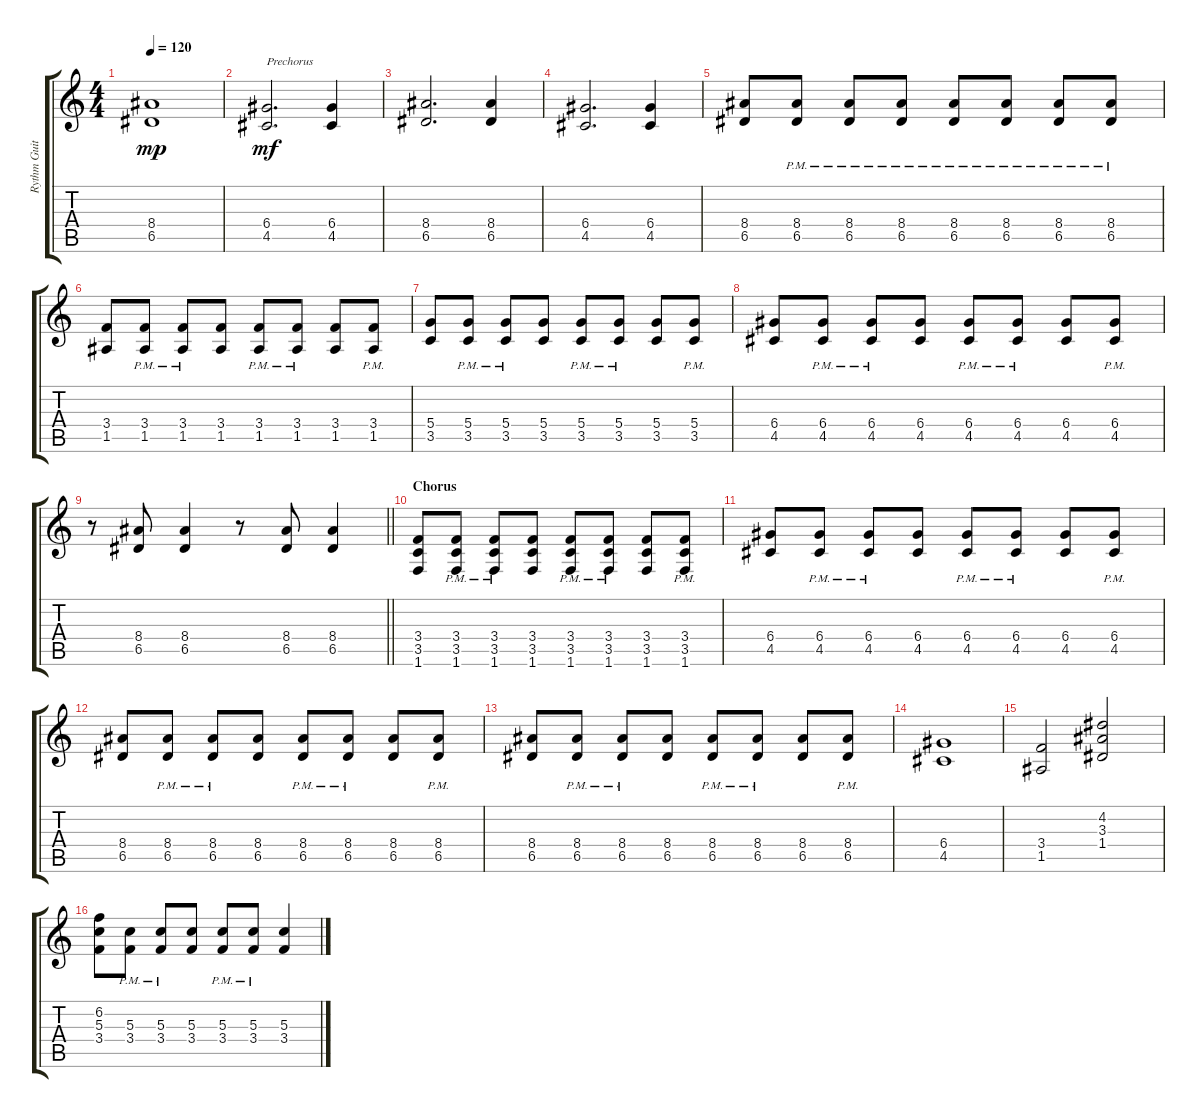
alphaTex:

\track ("Rythm Guitar" "Rythm Guit") {instrument overdrivenguitar}
\staff {score tabs}
\tuning (E4 B3 G3 D3 A2 E2) {hide}
\ts (4 4)
\tempo 120
\clef g2
\ks c
(8.4 6.5).1{dy mp} |
(6.4 4.5).2{d txt "Prechorus" dy mf} (6.4 4.5).4 |
(8.4 6.5).2{d} (8.4 6.5).4 |
(6.4 4.5).2{d} (6.4 4.5).4 |
(8.4 6.5).8 (8.4{pm} 6.5{pm}).8 (8.4{pm} 6.5{pm}).8 (8.4{pm} 6.5{pm}).8 (8.4{pm} 6.5{pm}).8 (8.4{pm} 6.5{pm}).8 (8.4{pm} 6.5{pm}).8 (8.4{pm} 6.5{pm}).8 |
(3.4 1.5).8 (3.4 1.5{pm}).8 (3.4 1.5{pm}).8 (3.4 1.5).8 (3.4 1.5{pm}).8 (3.4 1.5{pm}).8 (3.4 1.5).8 (3.4 1.5{pm}).8 |
(5.4 3.5).8 (5.4 3.5{pm}).8 (5.4 3.5{pm}).8 (5.4 3.5).8 (5.4 3.5{pm}).8 (5.4 3.5{pm}).8 (5.4 3.5).8 (5.4 3.5{pm}).8 |
(6.4 4.5).8 (6.4 4.5{pm}).8 (6.4 4.5{pm}).8 (6.4 4.5).8 (6.4 4.5{pm}).8 (6.4 4.5{pm}).8 (6.4 4.5).8 (6.4 4.5{pm}).8 |
\barLineRight lightlight
r.8 (8.4 6.5).8 (8.4 6.5).4 r.8 (8.4 6.5).8 (8.4 6.5).4 |
\section ("" "Chorus")
(3.4 3.5 1.6).8 (3.4 3.5{pm} 1.6).8 (3.4 3.5{pm} 1.6).8 (3.4 3.5 1.6).8 (3.4 3.5{pm} 1.6).8 (3.4 3.5{pm} 1.6).8 (3.4 3.5 1.6).8 (3.4 3.5{pm} 1.6).8 |
(6.4 4.5).8 (6.4 4.5{pm}).8 (6.4 4.5{pm}).8 (6.4 4.5).8 (6.4 4.5{pm}).8 (6.4 4.5{pm}).8 (6.4 4.5).8 (6.4 4.5{pm}).8 |
(8.4 6.5).8 (8.4 6.5{pm}).8 (8.4 6.5{pm}).8 (8.4 6.5).8 (8.4 6.5{pm}).8 (8.4 6.5{pm}).8 (8.4 6.5).8 (8.4 6.5{pm}).8 |
(8.4 6.5).8 (8.4 6.5{pm}).8 (8.4 6.5{pm}).8 (8.4 6.5).8 (8.4 6.5{pm}).8 (8.4 6.5{pm}).8 (8.4 6.5).8 (8.4 6.5{pm}).8 |
(6.4 4.5).1 |
(3.4 1.5).2 (4.2 3.3 1.4).2 |
(6.2 5.3 3.4).8 (5.3{pm} 3.4{pm}).8 (5.3{pm} 3.4{pm}).8 (5.3 3.4).8 (5.3{pm} 3.4{pm}).8 (5.3{pm} 3.4{pm}).8 (5.3 3.4).4
